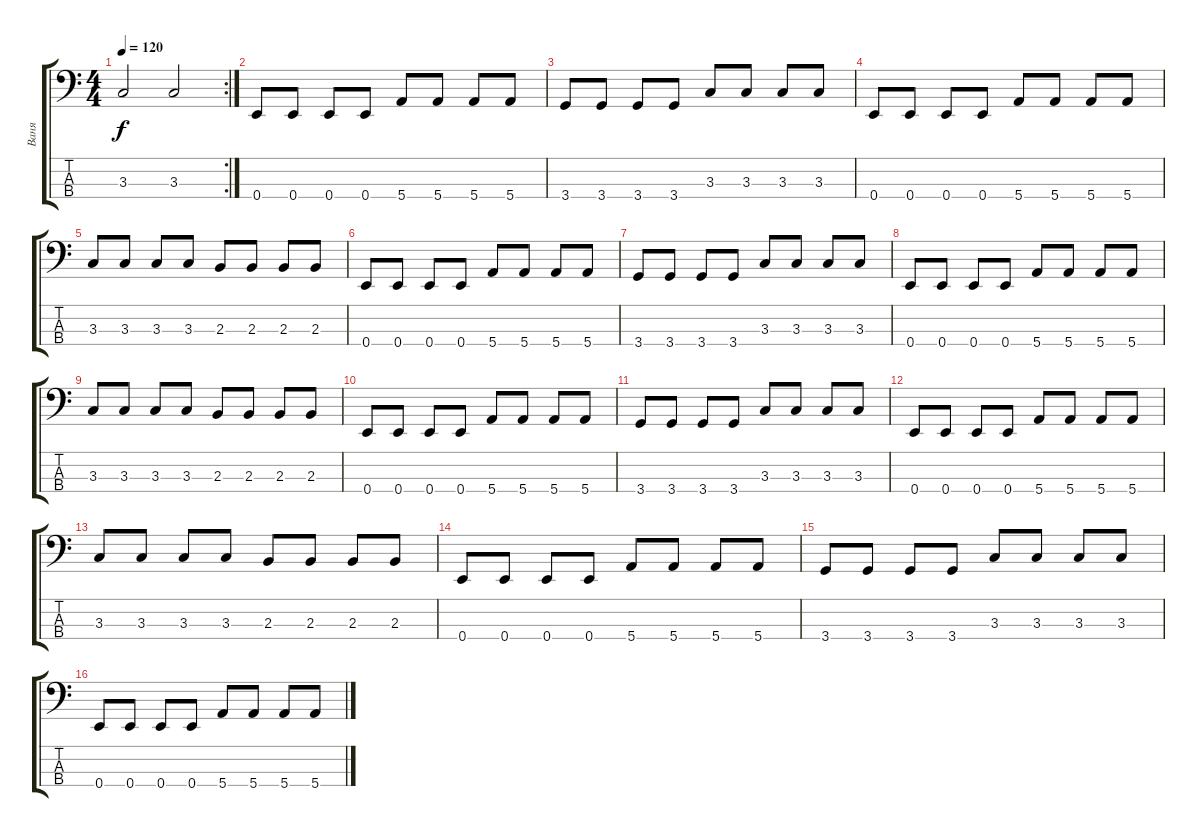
\track ("Ваня" "Ваня") {instrument electricbasspick}
\staff {score tabs}
\tuning (G2 D2 A1 E1) {hide}
\rc 2
\ts (4 4)
\tempo 120
\clef f4
\ks c
3.3.2{dy f} 3.3.2 |
0.4.8 0.4.8 0.4.8 0.4.8 5.4.8 5.4.8 5.4.8 5.4.8 |
3.4.8 3.4.8 3.4.8 3.4.8 3.3.8 3.3.8 3.3.8 3.3.8 |
0.4.8 0.4.8 0.4.8 0.4.8 5.4.8 5.4.8 5.4.8 5.4.8 |
3.3.8 3.3.8 3.3.8 3.3.8 2.3.8 2.3.8 2.3.8 2.3.8 |
0.4.8 0.4.8 0.4.8 0.4.8 5.4.8 5.4.8 5.4.8 5.4.8 |
3.4.8 3.4.8 3.4.8 3.4.8 3.3.8 3.3.8 3.3.8 3.3.8 |
0.4.8 0.4.8 0.4.8 0.4.8 5.4.8 5.4.8 5.4.8 5.4.8 |
3.3.8 3.3.8 3.3.8 3.3.8 2.3.8 2.3.8 2.3.8 2.3.8 |
0.4.8 0.4.8 0.4.8 0.4.8 5.4.8 5.4.8 5.4.8 5.4.8 |
3.4.8 3.4.8 3.4.8 3.4.8 3.3.8 3.3.8 3.3.8 3.3.8 |
0.4.8 0.4.8 0.4.8 0.4.8 5.4.8 5.4.8 5.4.8 5.4.8 |
3.3.8 3.3.8 3.3.8 3.3.8 2.3.8 2.3.8 2.3.8 2.3.8 |
0.4.8 0.4.8 0.4.8 0.4.8 5.4.8 5.4.8 5.4.8 5.4.8 |
3.4.8 3.4.8 3.4.8 3.4.8 3.3.8 3.3.8 3.3.8 3.3.8 |
0.4.8 0.4.8 0.4.8 0.4.8 5.4.8 5.4.8 5.4.8 5.4.8
